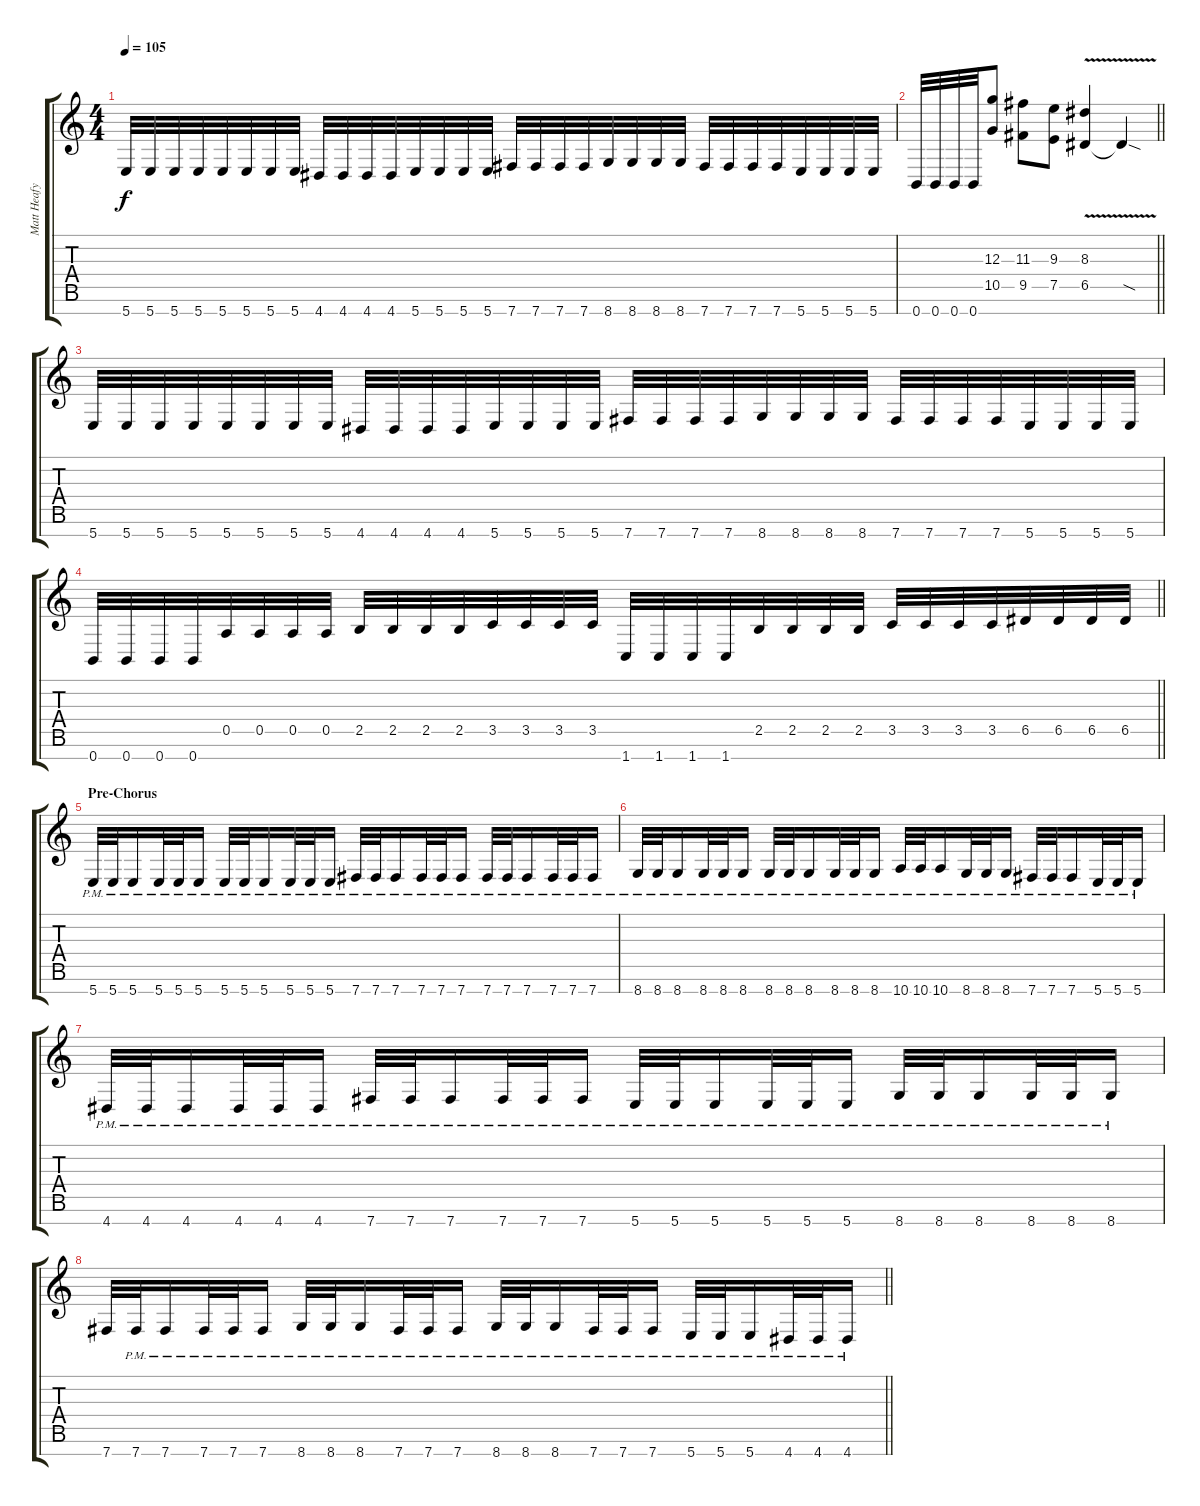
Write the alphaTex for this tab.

\track ("Matt Heafy" "Matt Heafy") {instrument distortionguitar}
\staff {score tabs}
\tuning (E4 B3 G3 D3 A2 E2 B1) {hide}
\ts (4 4)
\tempo 105
\clef g2
\ks c
5.7.32{dy f} 5.7.32 5.7.32 5.7.32 5.7.32 5.7.32 5.7.32 5.7.32 4.7.32 4.7.32 4.7.32 4.7.32 5.7.32 5.7.32 5.7.32 5.7.32 7.7.32 7.7.32 7.7.32 7.7.32 8.7.32 8.7.32 8.7.32 8.7.32 7.7.32 7.7.32 7.7.32 7.7.32 5.7.32 5.7.32 5.7.32 5.7.32 |
\barLineRight lightlight
0.7.32 0.7.32 0.7.32 0.7.32 (12.3 10.5).8 (11.3 9.5).8 (9.3 7.5).8 (8.3{v} 6.5{v}).4 6.5{v sod t}.4 |
5.7.32 5.7.32 5.7.32 5.7.32 5.7.32 5.7.32 5.7.32 5.7.32 4.7.32 4.7.32 4.7.32 4.7.32 5.7.32 5.7.32 5.7.32 5.7.32 7.7.32 7.7.32 7.7.32 7.7.32 8.7.32 8.7.32 8.7.32 8.7.32 7.7.32 7.7.32 7.7.32 7.7.32 5.7.32 5.7.32 5.7.32 5.7.32 |
\barLineRight lightlight
0.7.32 0.7.32 0.7.32 0.7.32 0.5.32 0.5.32 0.5.32 0.5.32 2.5.32 2.5.32 2.5.32 2.5.32 3.5.32 3.5.32 3.5.32 3.5.32 1.7.32 1.7.32 1.7.32 1.7.32 2.5.32 2.5.32 2.5.32 2.5.32 3.5.32 3.5.32 3.5.32 3.5.32 6.5.32 6.5.32 6.5.32 6.5.32 |
\section ("" "Pre-Chorus")
5.7{pm}.32 5.7{pm}.32 5.7{pm}.16 5.7{pm}.32 5.7{pm}.32 5.7{pm}.16 5.7{pm}.32 5.7{pm}.32 5.7{pm}.16 5.7{pm}.32 5.7{pm}.32 5.7{pm}.16 7.7{pm}.32 7.7{pm}.32 7.7{pm}.16 7.7{pm}.32 7.7{pm}.32 7.7{pm}.16 7.7{pm}.32 7.7{pm}.32 7.7{pm}.16 7.7{pm}.32 7.7{pm}.32 7.7{pm}.16 |
8.7{pm}.32 8.7{pm}.32 8.7{pm}.16 8.7{pm}.32 8.7{pm}.32 8.7{pm}.16 8.7{pm}.32 8.7{pm}.32 8.7{pm}.16 8.7{pm}.32 8.7{pm}.32 8.7{pm}.16 10.7{pm}.32 10.7{pm}.32 10.7{pm}.16 8.7{pm}.32 8.7{pm}.32 8.7{pm}.16 7.7{pm}.32 7.7{pm}.32 7.7{pm}.16 5.7{pm}.32 5.7{pm}.32 5.7{pm}.16 |
4.7{pm}.32 4.7{pm}.32 4.7{pm}.16 4.7{pm}.32 4.7{pm}.32 4.7{pm}.16 7.7{pm}.32 7.7{pm}.32 7.7{pm}.16 7.7{pm}.32 7.7{pm}.32 7.7{pm}.16 5.7{pm}.32 5.7{pm}.32 5.7{pm}.16 5.7{pm}.32 5.7{pm}.32 5.7{pm}.16 8.7{pm}.32 8.7{pm}.32 8.7{pm}.16 8.7{pm}.32 8.7{pm}.32 8.7{pm}.16 |
\barLineRight lightlight
7.7.32 7.7{pm}.32 7.7{pm}.16 7.7{pm}.32 7.7{pm}.32 7.7{pm}.16 8.7{pm}.32 8.7{pm}.32 8.7{pm}.16 7.7{pm}.32 7.7{pm}.32 7.7{pm}.16 8.7{pm}.32 8.7{pm}.32 8.7{pm}.16 7.7{pm}.32 7.7{pm}.32 7.7{pm}.16 5.7{pm}.32 5.7{pm}.32 5.7{pm}.16 4.7{pm}.32 4.7{pm}.32 4.7{pm}.16
